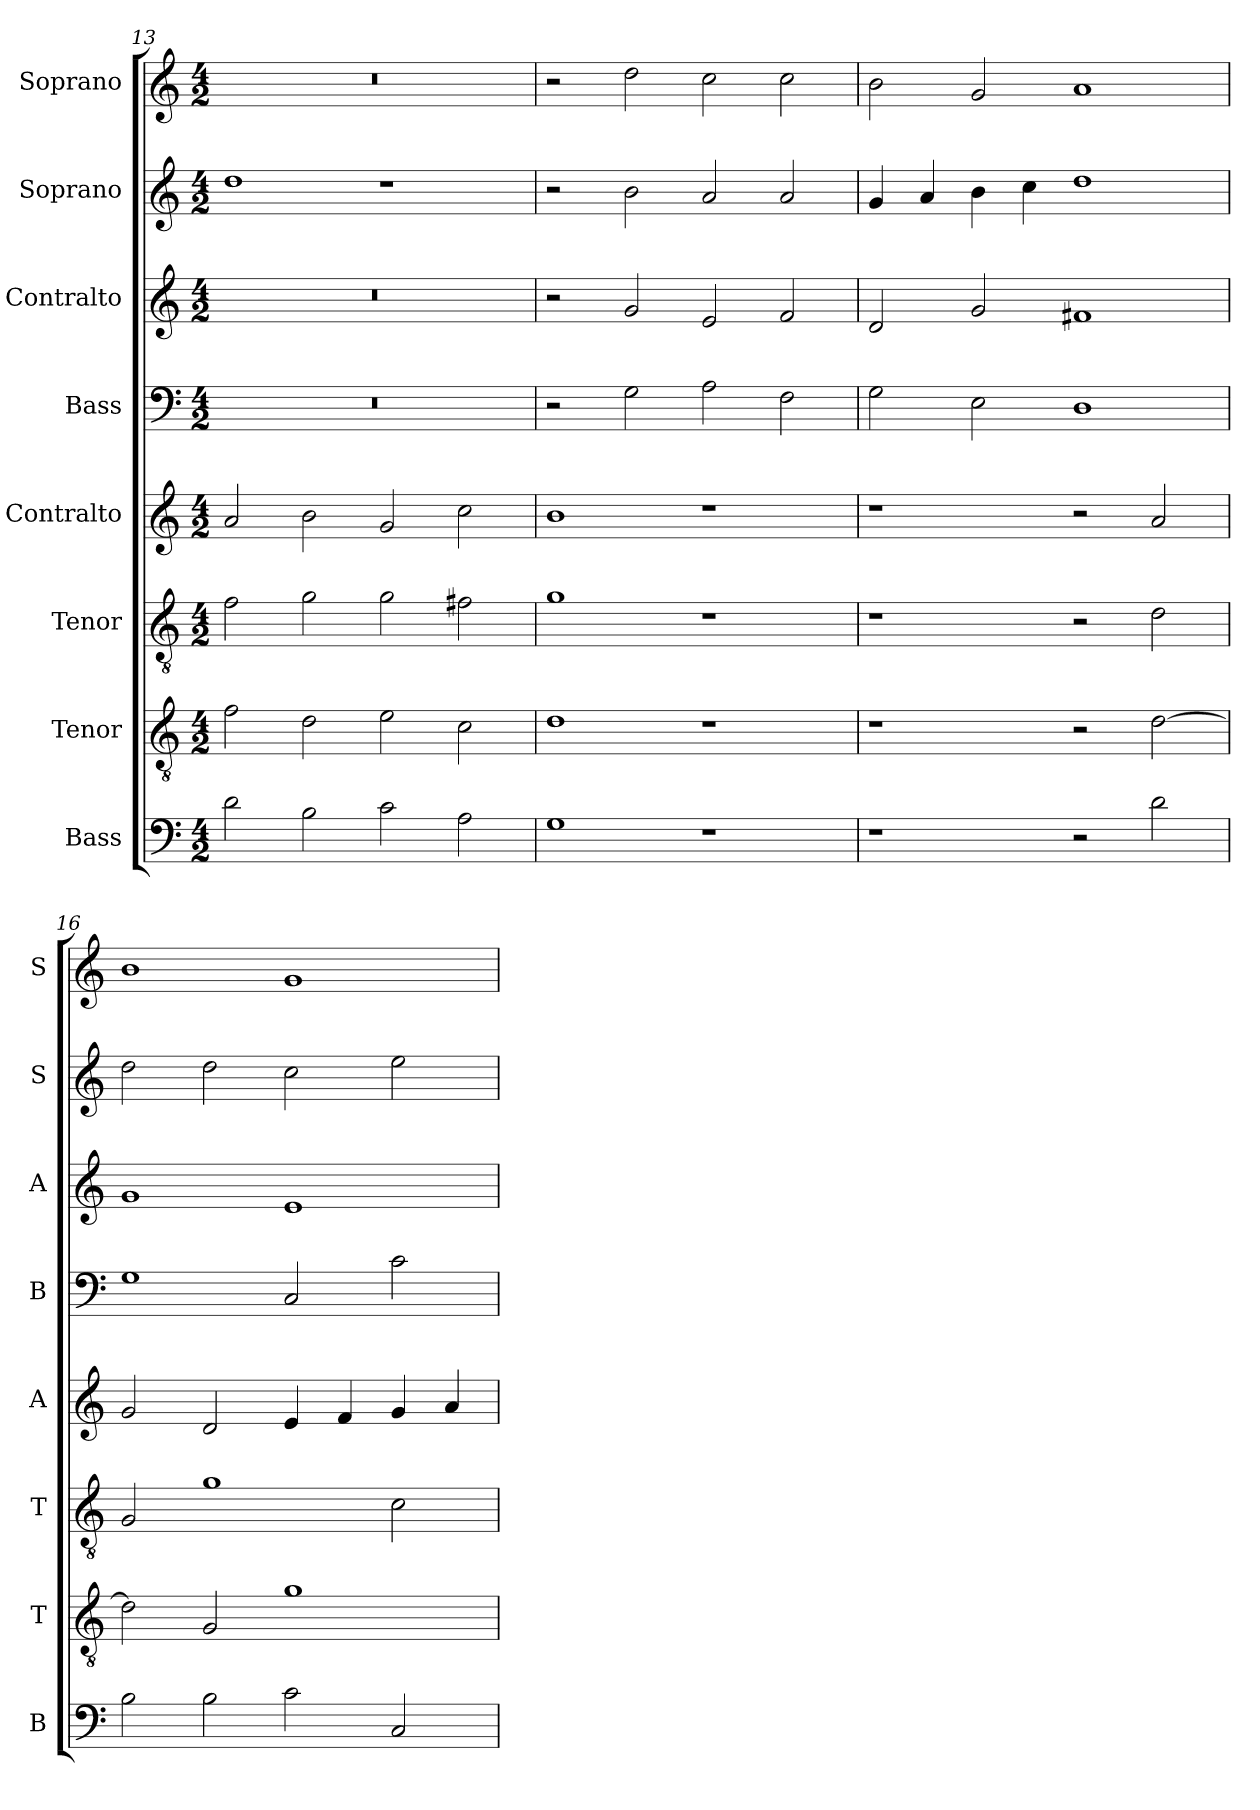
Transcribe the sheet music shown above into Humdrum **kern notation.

**kern	**kern	**kern	**kern	**kern	**kern	**kern	**kern
*part8	*part7	*part6	*part5	*part4	*part3	*part2	*part1
*staff8	*staff7	*staff6	*staff5	*staff4	*staff3	*staff2	*staff1
*I"Bass	*I"Tenor	*I"Tenor	*I"Contralto	*I"Bass	*I"Contralto	*I"Soprano	*I"Soprano
*I'B	*I'T	*I'T	*I'A	*I'B	*I'A	*I'S	*I'S
*clefF4	*clefGv2	*clefGv2	*clefG2	*clefF4	*clefG2	*clefG2	*clefG2
*k[]	*k[]	*k[]	*k[]	*k[]	*k[]	*k[]	*k[]
*G:mix	*G:mix	*G:mix	*G:mix	*G:mix	*G:mix	*G:mix	*G:mix
*M4/2	*M4/2	*M4/2	*M4/2	*M4/2	*M4/2	*M4/2	*M4/2
=13	=13	=13	=13	=13	=13	=13	=13
2d	2f	2f	2a	0r	0r	1dd	0r
2B	2d	2g	2b	.	.	.	.
2c	2e	2g	2g	.	.	1r	.
2A	2c	2f#X	2cc	.	.	.	.
=14	=14	=14	=14	=14	=14	=14	=14
1G	1d	1g	1b	2r	2r	2r	2r
.	.	.	.	2G	2g	2b	2dd
1r	1r	1r	1r	2A	2e	2a	2cc
.	.	.	.	2F	2f	2a	2cc
=15	=15	=15	=15	=15	=15	=15	=15
1r	1r	1r	1r	2G	2d	4g	2b
.	.	.	.	.	.	4a	.
.	.	.	.	2E	2g	4b	2g
.	.	.	.	.	.	4cc	.
2r	2r	2r	2r	1D	1f#X	1dd	1a
2d	[2d	2d	2a	.	.	.	.
=16	=16	=16	=16	=16	=16	=16	=16
2B	2d]	2G	2g	1G	1g	2dd	1b
2B	2G	1g	2d	.	.	2dd	.
2c	1g	.	4e	2C	1e	2cc	1g
.	.	.	4f	.	.	.	.
2C	.	2c	4g	2c	.	2ee	.
.	.	.	4a	.	.	.	.
=	=	=	=	=	=	=	=
*-	*-	*-	*-	*-	*-	*-	*-
